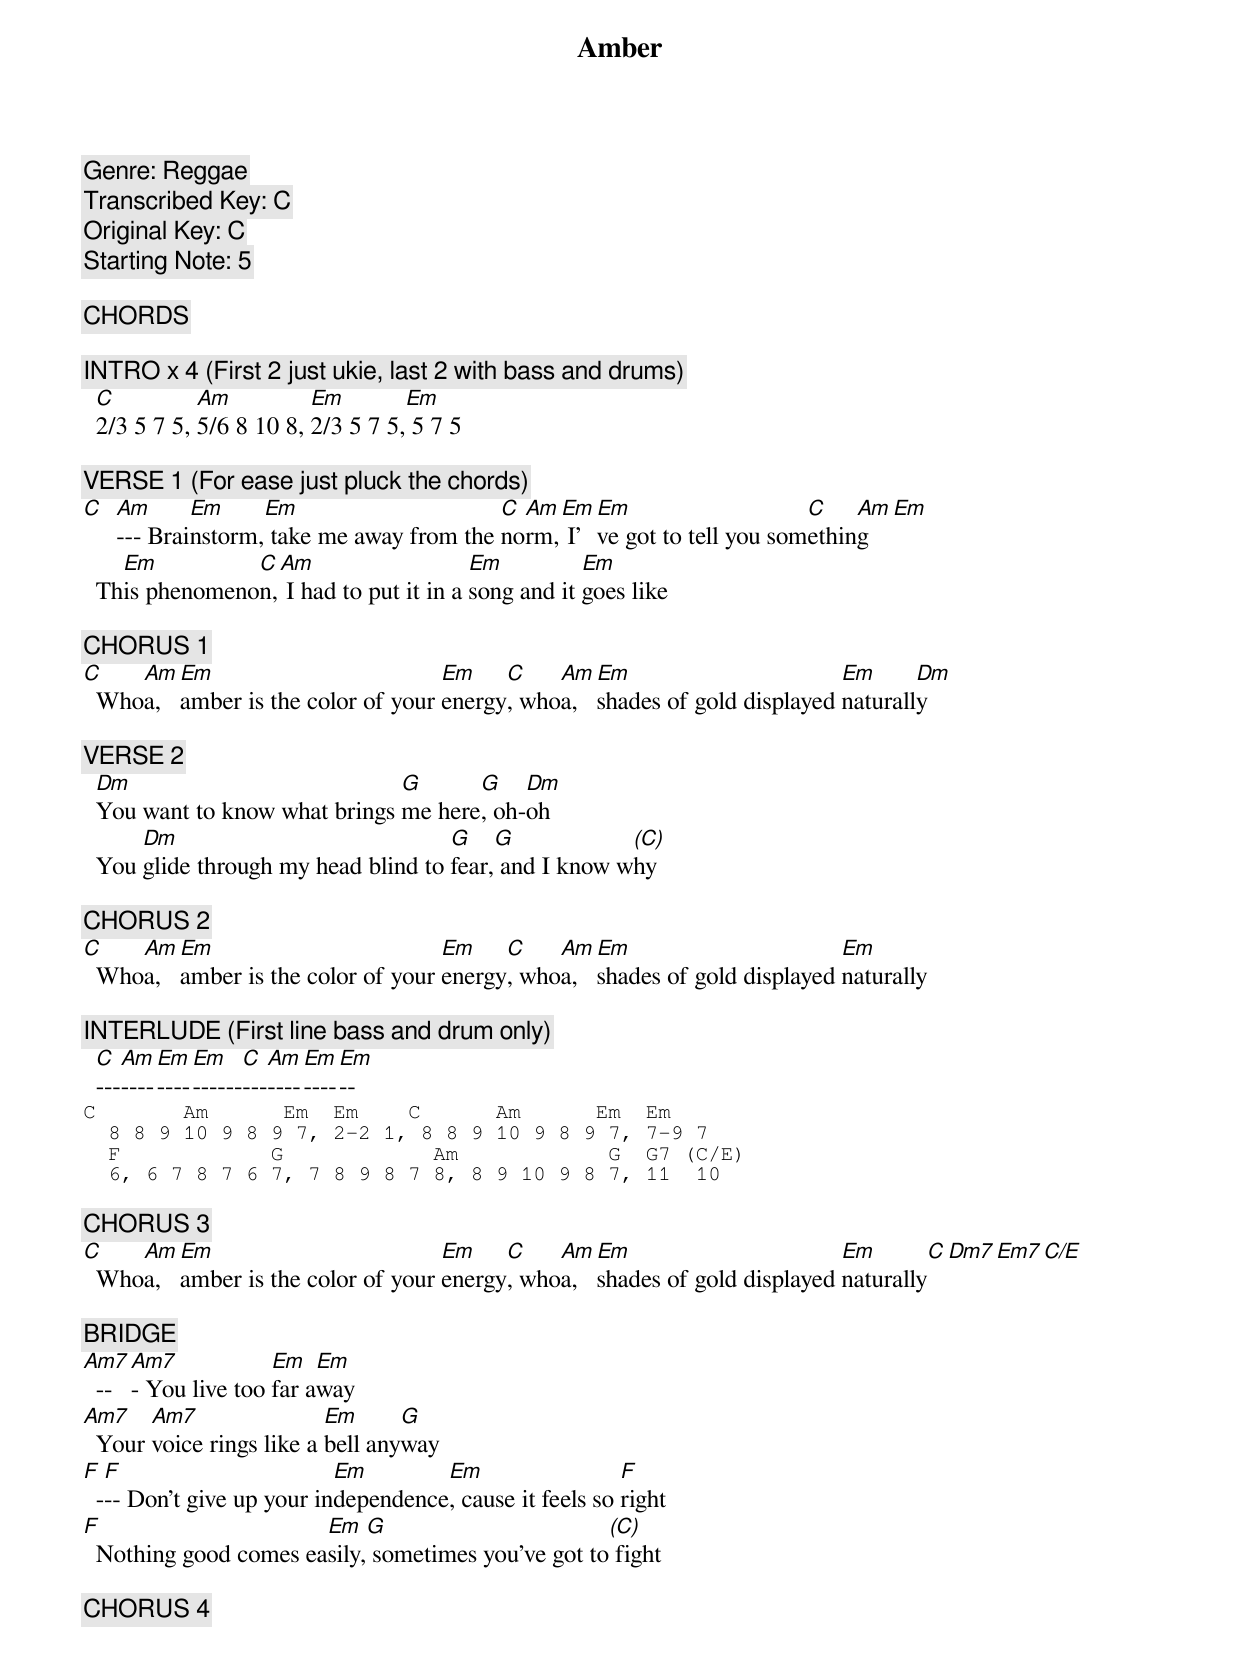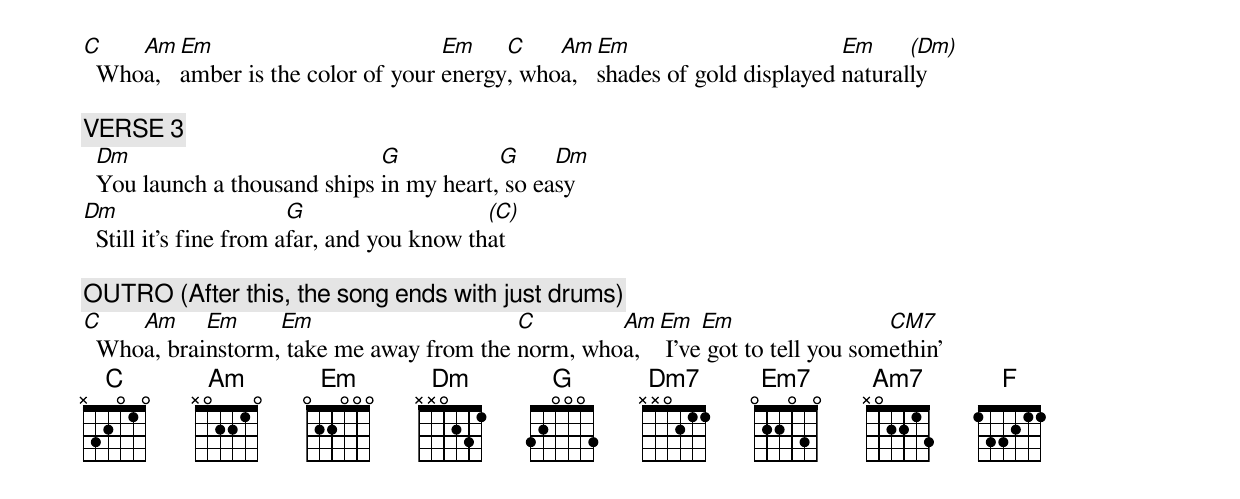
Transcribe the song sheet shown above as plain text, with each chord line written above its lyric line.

Amber
Artist: 311
Genre: Reggae
Transcribed Key: C
Original Key: C
Starting Note: 5

[CHORDS]
  C   5433      Am 5453      Em 4432      Dm 2210      Dm7 5555      Em7 7777
  Am7 0000      G  4232      F  5553      G7 7778      C/E 9787      CM7 0002

[INTRO] x 4 (First 2 just ukie, last 2 with bass and drums)
  C          Am          Em        Em
  2/3 5 7 5, 5/6 8 10 8, 2/3 5 7 5, 5 7 5

[VERSE 1] (For ease just pluck the chords)
C Am      Em     Em                     C Am Em Em                    C    Am Em
  --- Brainstorm, take me away from the norm, I've got to tell you something
    Em          C Am                    Em          Em
  This phenomenon, I had to put it in a song and it goes like

[CHORUS 1]
C    Am Em                         Em    C    Am Em                       Em      Dm
  Whoa, amber is the color of your energy, whoa, shades of gold displayed naturally

[VERSE 2]
  Dm                           G      G    Dm
  You want to know what brings me here, oh-oh
      Dm                             G    G            (C)
  You glide through my head blind to fear, and I know why

[CHORUS 2]
C    Am Em                         Em    C    Am Em                       Em
  Whoa, amber is the color of your energy, whoa, shades of gold displayed naturally

[INTERLUDE] (First line bass and drum only)
  C  Am  Em  Em    C  Am  Em  Em
  ------------------------------
C       Am      Em  Em    C      Am      Em  Em
  8 8 9 10 9 8 9 7, 2-2 1, 8 8 9 10 9 8 9 7, 7-9 7
  F            G            Am            G  G7 (C/E)
  6, 6 7 8 7 6 7, 7 8 9 8 7 8, 8 9 10 9 8 7, 11  10

[CHORUS 3]
C    Am Em                         Em    C    Am Em                       Em       C Dm7 Em7 C/E
  Whoa, amber is the color of your energy, whoa, shades of gold displayed naturally

[BRIDGE]
Am7 Am7            Em   Em
  --- You live too far away
Am7    Am7                Em      G
  Your voice rings like a bell anyway
F  F                       Em        Em                  F
  --- Don't give up your independence, cause it feels so right
F                      Em   G                       (C)
  Nothing good comes easily, sometimes you've got to fight

[CHORUS 4]
C    Am Em                         Em    C    Am Em                       Em     (Dm)
  Whoa, amber is the color of your energy, whoa, shades of gold displayed naturally

[VERSE 3]
  Dm                          G           G     Dm
  You launch a thousand ships in my heart, so easy
Dm                      G                   (C)
  Still it's fine from afar, and you know that

[OUTRO] (After this, the song ends with just drums)
C    Am     Em     Em                     C        Am Em   Em                  CM7
  Whoa, brainstorm, take me away from the norm, whoa,  I've got to tell you somethin'
